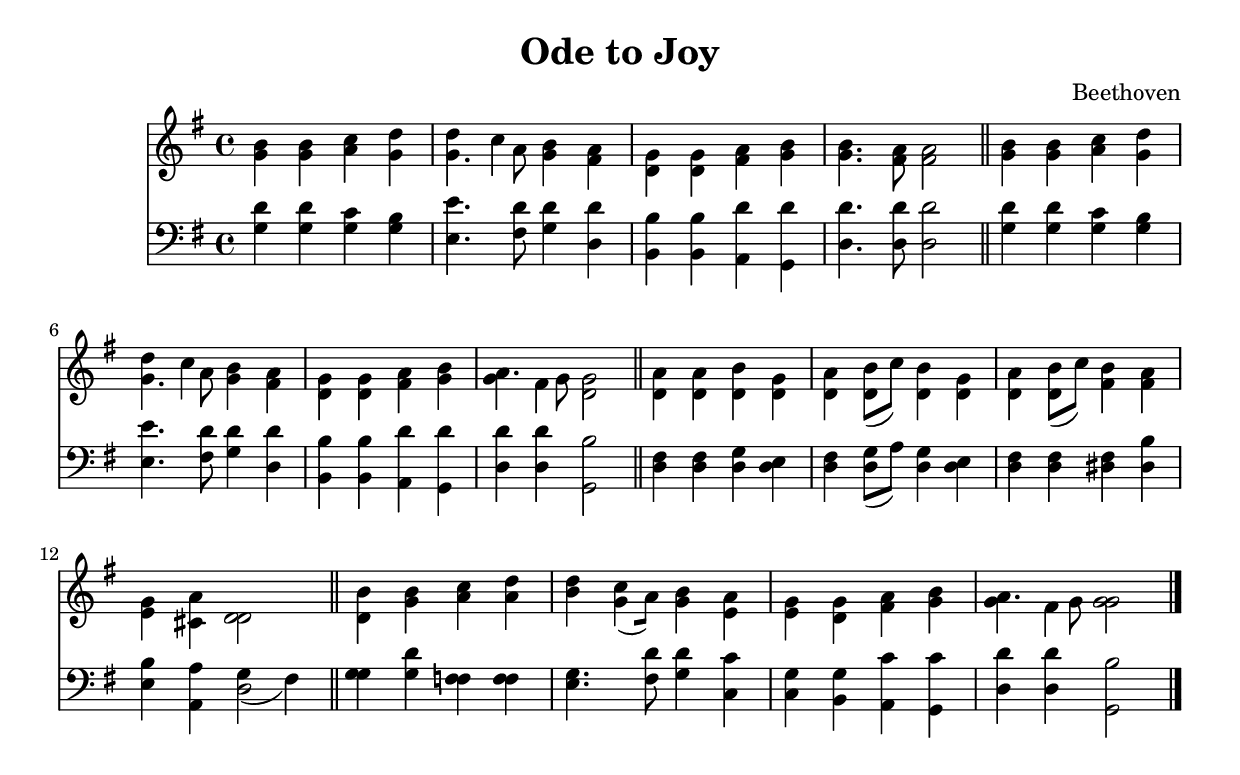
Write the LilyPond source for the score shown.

\header {
  filename = "ode.ly";
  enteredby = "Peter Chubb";
  composer = "Beethoven";
  date = "circa. 1800";
  title = "Ode to Joy";
  metre = "8 7 8 7 D";
}

\version "1.3.117";

sop=\notes \relative c'' {
	b4 b c d | d c b a | g g a b | b4. a8 a2 |
	b4 b c d | d c b a | g g a b | a4. g8 g2 |
	a4 a b g | a [b8( )c] b4 g | a [b8( )c] b4 a | g a d,2 |
	b'4 b c d | d c b a | g g a b | a4. g8 g2 |
}

alto=\notes  \relative c'' {
	g4 g a g | g4. a8 g4 fis | d d fis g| g4. fis8 fis2 |
	g4 g a g | g4. a8 g4 fis | d d fis g| g4 fis d2 |
	d4 d d d | d d d d | d d fis fis | e cis d2 |
	d4 g a a b [g8( )a] g4 e | e d fis g |g fis g2 |
}

tenor=\notes \relative c'{
	d4 d c b | e4. d8 d4 d | b b d d | d4. d8 d2 |
	d4 d c b | e4. d8 d4 d | b b d d | d4 d b2 |
	fis4 fis g  e | fis [g8( )a8] g4 e | fis fis fis b | b a g( )fis |
	g4 d' f, f | g4. d'8 d4 c | g g c c | d d b2 |
}

bass= \notes \relative c' {
      g4 g g g | e4. fis8 g4 d | b b a g | d'4. d8 d2 |
      g4 g g g | e4. fis8 g4 d | b b a g | d' d g,2 |
      d'4 d d d | d d d d | d d dis dis | e a, d2 |
      g4 g f f  | e4. fis8 g4 c, | c b a g | d' d g,2 |
}


global=\notes{
	\time 4/4;
	\property Staff.timeSignatureStyle="C"
	\key g \major;
	\skip 1*4; \bar "||";
	\skip 1*4; \bar "||";
	\skip 1*4; \bar "||";
	\skip 1*4; \bar "|.";
}

upperStaff =  \context Staff = upper \notes {
	\clef "G";
	\context Staff <
	    \global
	    {\voiceOne \sop}
	    {\voiceTwo \alto}
	>
}

lowerStaff =  \context Staff = lower \notes {
	\clef "F";
	\context Staff <
	    \global
	    {\voiceOne \tenor}
	    {\voiceTwo \bass }
	>
}

\score{
	<
		\upperStaff
		\lowerStaff
	>
	\paper {
	}
}
